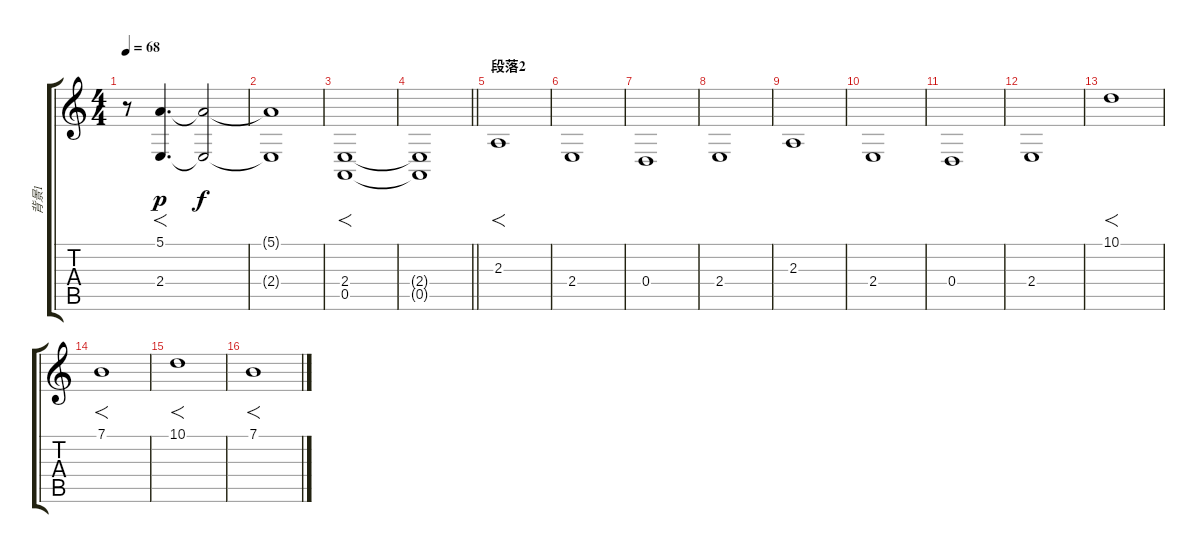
\track ("背景1" "背景1") {instrument stringensemble1}
\staff {score tabs}
\tuning (E4 B3 G3 D3 A2 E2) {hide}
\ts (4 4)
\tempo 68
\clef g2
\ks c
r.8{dy f volume 10} (5.1 2.4).4{f d dy p} (5.1{t} 2.4{t}).2{dy f} |
(5.1{t} 2.4{t}).1 |
(2.4 0.5).1{f} |
\barLineRight lightlight
(2.4{t} 0.5{t}).1 |
\section ("" "段落2")
2.3.1{f} |
2.4.1 |
0.4.1 |
2.4.1 |
2.3.1 |
2.4.1 |
0.4.1 |
2.4.1 |
10.1.1{f txt ""} |
7.1.1{f} |
10.1.1{f} |
7.1.1{f}
